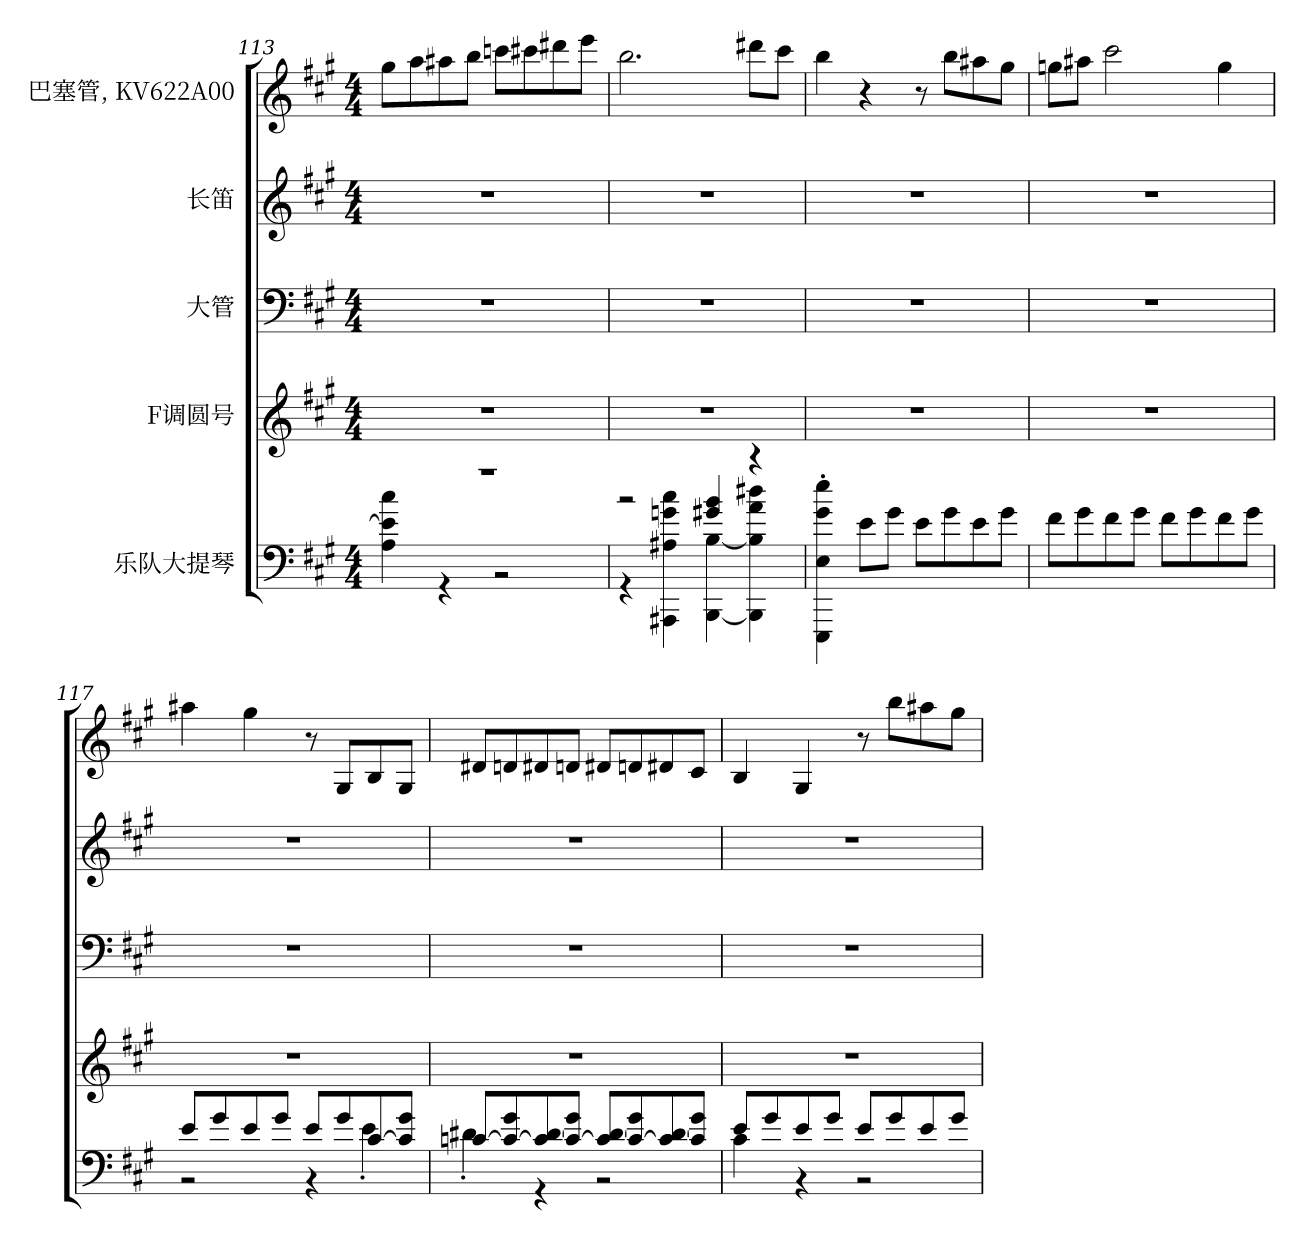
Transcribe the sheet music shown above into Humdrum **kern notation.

**kern	**kern	**kern	**kern	**kern
*part5	*part4	*part3	*part2	*part1
*staff5	*staff4	*staff3	*staff2	*staff1
*I"乐队大提琴	*I"F调圆号	*I"大管	*I"长笛	*I"巴塞管, KV622A00
!!LO:PB:g=z
*clefF4	*clefG2	*clefF4	*clefG2	*clefG2
*	*ITrd4c7	*	*	*ITrd4c7
*k[f#c#g#]	*k[f#c#]	*k[f#c#g#]	*k[f#c#g#]	*k[f#c#]
*M4/4	*M4/4	*M4/4	*M4/4	*M4/4
=113	=113	=113	=113	=113
*^	*	*	*	*
1r	4A\ 4e\] 4cc#\	1r	1r	1r	8cc#\L
.	.	.	.	.	8dd\
.	4r	.	.	.	8dd#X\
.	.	.	.	.	8ee\J
.	2r	.	.	.	8ffn\L
.	.	.	.	.	8ff#X\
.	.	.	.	.	8gg#X\
.	.	.	.	.	8aa\J
=114	=114	=114	=114	=114	=114
2r	4r	1r	1r	1r	2.ee\
.	4AAA#X\ 4A#X\ 4gn\ 4cc#\	.	.	.	.
4g#X/ 4b/	[4BBB\ [4B\	.	.	.	.
4r	4BBB\] 4B\] 4a\ 4dd#X\	.	.	.	8gg#X\L
.	.	.	.	.	8ff#\J
*v	*v	*	*	*	*
=115	=115	=115	=115	=115
4EEE\' 4E\' 4g#\' 4ee\'	1r	1r	1r	4ee\
8e\L	.	.	.	4r
8g#\J	.	.	.	.
8e\L	.	.	.	8r
8g#\	.	.	.	8ee\L
8e\	.	.	.	8dd#X\
8g#\J	.	.	.	8cc#\J
!!LO:LB:g=z
=116	=116	=116	=116	=116
8f#\L	1r	1r	1r	8ccn\L
8g#\	.	.	.	8dd#X\J
8f#\	.	.	.	2ff#\
8g#\J	.	.	.	.
8f#\L	.	.	.	.
8g#\	.	.	.	.
8f#\	.	.	.	4cc\
8g#\J	.	.	.	.
=117	=117	=117	=117	=117
*^	*	*	*	*
8e/L	2r	1r	1r	1r	4dd#X\
8g#/	.	.	.	.	.
8e/	.	.	.	.	4cc#\
8g#/J	.	.	.	.	.
8e/L	4r	.	.	.	8r
8g#/	.	.	.	.	8C#/L
[8c#/	4e'\	.	.	.	8E/
8c#/] 8g#/J	.	.	.	.	8C#/J
=118	=118	=118	=118	=118	=118
[8cn/L	4d#X'\	1r	1r	1r	8G#X/L
8c/_ 8g#/	.	.	.	.	8Gn/
8c/_ 8d#/	4r	.	.	.	8G#X/
8c/_ 8g#/J	.	.	.	.	8Gn/J
8c/_ 8d#/L	2r	.	.	.	8G#X/L
8c/_ 8g#/	.	.	.	.	8Gn/
8c/_ 8d#/	.	.	.	.	8G#X/
8c/] 8g#/J	.	.	.	.	8F#/J
!!LO:PB:g=z
=119	=119	=119	=119	=119	=119
8e/L	4c#\	1r	1r	1r	4E/
8g#/	.	.	.	.	.
8e/	4r	.	.	.	4C#/
8g#/J	.	.	.	.	.
8e/L	2r	.	.	.	8r
8g#/	.	.	.	.	8ee\L
8e/	.	.	.	.	8dd#X\
8g#/J	.	.	.	.	8cc#\J
*v	*v	*	*	*	*
=	=	=	=	=
*-	*-	*-	*-	*-
